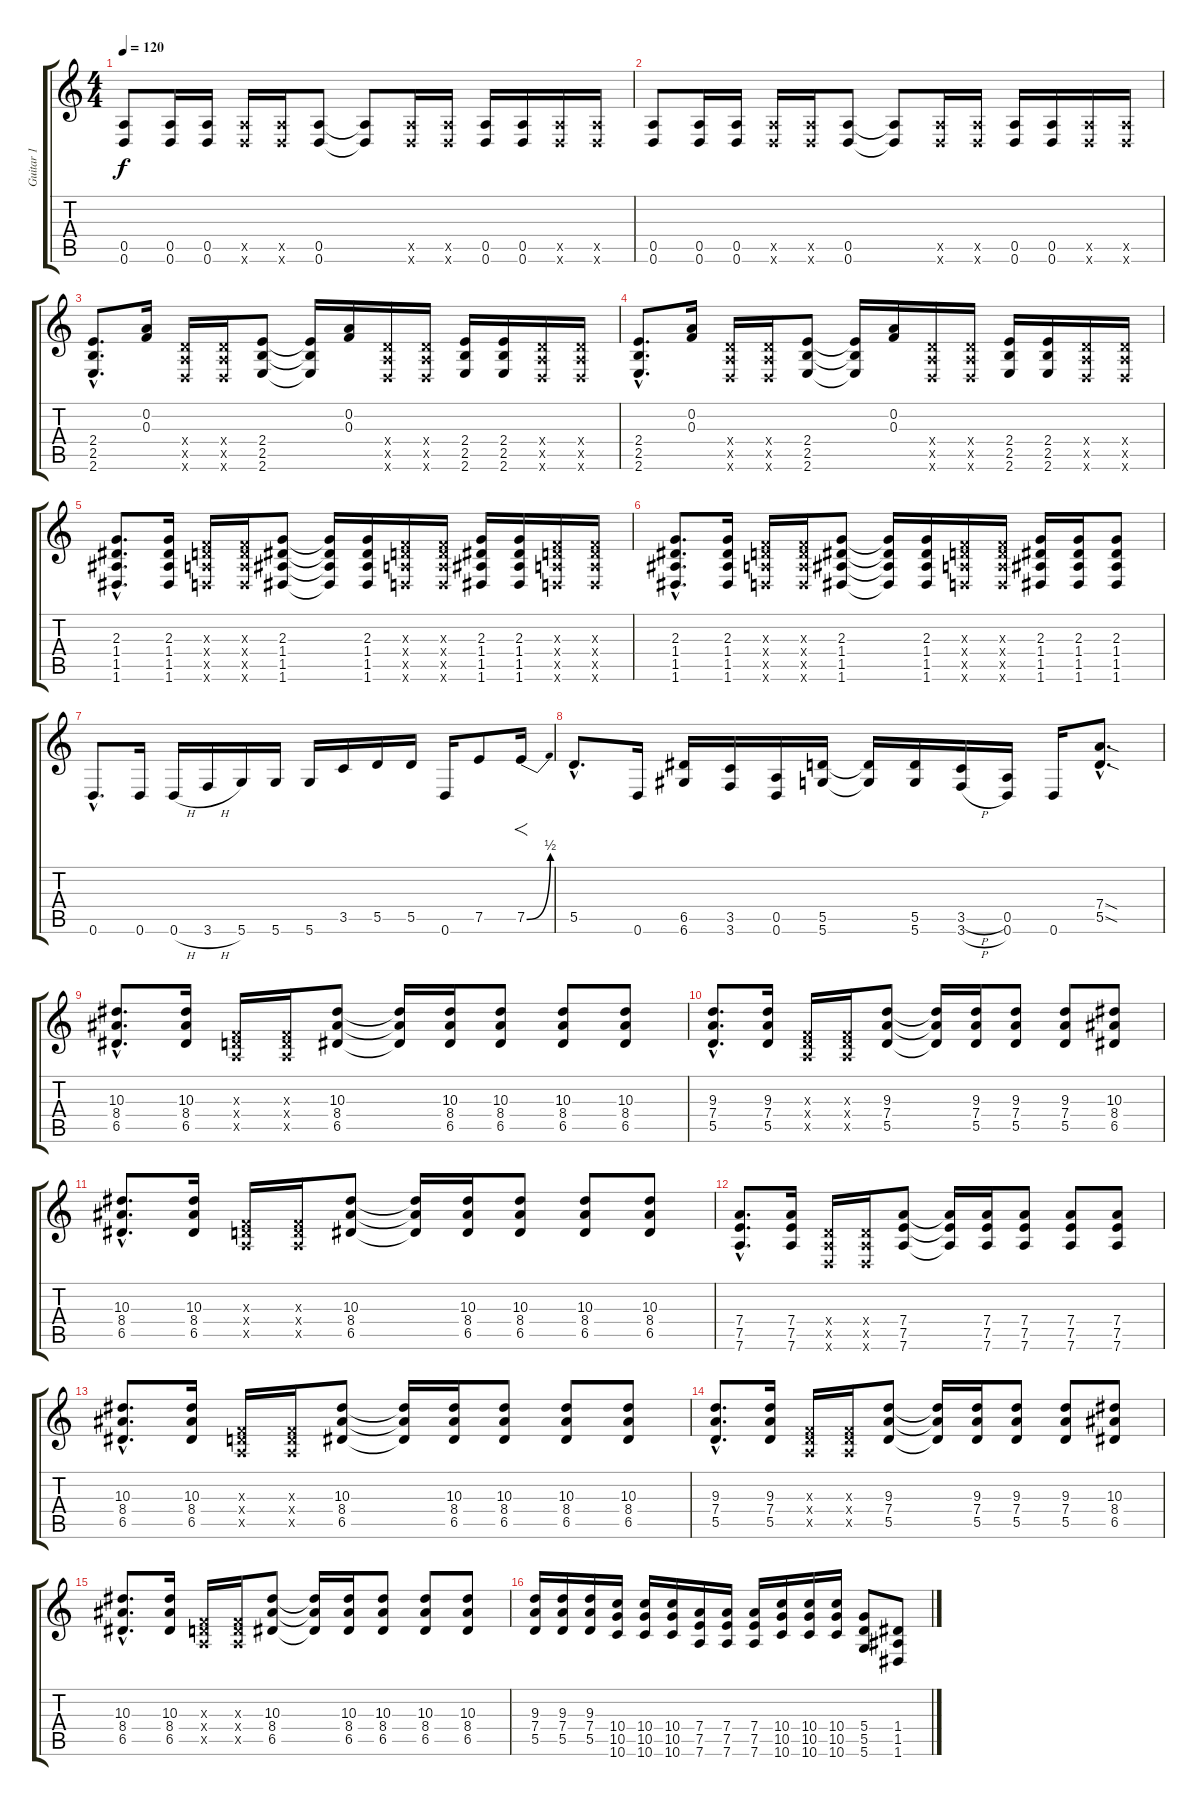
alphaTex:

\track ("Guitar 1" "Guitar 1") {instrument distortionguitar}
\staff {score tabs}
\tuning (E4 A3 F3 D3 A2 D2) {hide}
\ts (4 4)
\tempo 120
\clef g2
\ks c
(0.5 0.6).8{dy f} (0.5 0.6).16 (0.5 0.6).16 (0.5{x} 0.6{x}).16 (0.5{x} 0.6{x}).16 (0.5 0.6).8 (0.5{t} 0.6{t}).8 (0.5{x} 0.6{x}).16 (0.5{x} 0.6{x}).16 (0.5 0.6).16 (0.5 0.6).16 (0.5{x} 0.6{x}).16 (0.5{x} 0.6{x}).16 |
(0.5 0.6).8 (0.5 0.6).16 (0.5 0.6).16 (0.5{x} 0.6{x}).16 (0.5{x} 0.6{x}).16 (0.5 0.6).8 (0.5{t} 0.6{t}).8 (0.5{x} 0.6{x}).16 (0.5{x} 0.6{x}).16 (0.5 0.6).16 (0.5 0.6).16 (0.5{x} 0.6{x}).16 (0.5{x} 0.6{x}).16 |
(2.4{hac} 2.5{hac} 2.6{hac}).8{d} (0.2 0.3).16 (0.4{x} 0.5{x} 0.6{x}).16 (0.4{x} 0.5{x} 0.6{x}).16 (2.4 2.5 2.6).8 (2.4{t} 2.5{t} 2.6{t}).16 (0.2 0.3).16 (0.4{x} 0.5{x} 0.6{x}).16 (0.4{x} 0.5{x} 0.6{x}).16 (2.4 2.5 2.6).16 (2.4 2.5 2.6).16 (0.4{x} 0.5{x} 0.6{x}).16 (0.4{x} 0.5{x} 0.6{x}).16 |
(2.4{hac} 2.5{hac} 2.6{hac}).8{d} (0.2 0.3).16 (0.4{x} 0.5{x} 0.6{x}).16 (0.4{x} 0.5{x} 0.6{x}).16 (2.4 2.5 2.6).8 (2.4{t} 2.5{t} 2.6{t}).16 (0.2 0.3).16 (0.4{x} 0.5{x} 0.6{x}).16 (0.4{x} 0.5{x} 0.6{x}).16 (2.4 2.5 2.6).16 (2.4 2.5 2.6).16 (0.4{x} 0.5{x} 0.6{x}).16 (0.4{x} 0.5{x} 0.6{x}).16 |
(2.3{hac} 1.4{hac} 1.5{hac} 1.6{hac}).8{d} (2.3 1.4 1.5 1.6).16 (0.3{x} 0.4{x} 0.5{x} 0.6{x}).16 (0.3{x} 0.4{x} 0.5{x} 0.6{x}).16 (2.3 1.4 1.5 1.6).8 (2.3{t} 1.4{t} 1.5{t} 1.6{t}).16 (2.3 1.4 1.5 1.6).16 (0.3{x} 0.4{x} 0.5{x} 0.6{x}).16 (0.3{x} 0.4{x} 0.5{x} 0.6{x}).16 (2.3 1.4 1.5 1.6).16 (2.3 1.4 1.5 1.6).16 (0.3{x} 0.4{x} 0.5{x} 0.6{x}).16 (0.3{x} 0.4{x} 0.5{x} 0.6{x}).16 |
(2.3{hac} 1.4{hac} 1.5{hac} 1.6{hac}).8{d} (2.3 1.4 1.5 1.6).16 (0.3{x} 0.4{x} 0.5{x} 0.6{x}).16 (0.3{x} 0.4{x} 0.5{x} 0.6{x}).16 (2.3 1.4 1.5 1.6).8 (2.3{t} 1.4{t} 1.5{t} 1.6{t}).16 (2.3 1.4 1.5 1.6).16 (0.3{x} 0.4{x} 0.5{x} 0.6{x}).16 (0.3{x} 0.4{x} 0.5{x} 0.6{x}).16 (2.3 1.4 1.5 1.6).16 (2.3 1.4 1.5 1.6).16 (2.3 1.4 1.5 1.6).8 |
0.6{hac}.8{d} 0.6.16 0.6{h}.16 3.6{h}.16 5.6.16 5.6.16 5.6.16 3.5.16 5.5.16 5.5.16 0.6.16 7.5.8 7.5{be (bend 0 0 60 2)}.16{f} |
5.5{hac}.8{d} 0.6.16 (6.5 6.6).16 (3.5 3.6).16 (0.5 0.6).16 (5.5 5.6).16 (5.5{t} 5.6{t}).16 (5.5 5.6).16 (3.5{h} 3.6{h}).16 (0.5 0.6).16 0.6.16 (7.4{sod hac} 5.5{sod hac}).8{d} |
(10.3{hac} 8.4{hac} 6.5{hac}).8{d} (10.3 8.4 6.5).16 (0.3{x} 0.4{x} 0.5{x}).16 (0.3{x} 0.4{x} 0.5{x}).16 (10.3 8.4 6.5).8 (10.3{t} 8.4{t} 6.5{t}).16 (10.3 8.4 6.5).16 (10.3 8.4 6.5).8 (10.3 8.4 6.5).8 (10.3 8.4 6.5).8 |
(9.3{hac} 7.4{hac} 5.5{hac}).8{d} (9.3 7.4 5.5).16 (0.3{x} 0.4{x} 0.5{x}).16 (0.3{x} 0.4{x} 0.5{x}).16 (9.3 7.4 5.5).8 (9.3{t} 7.4{t} 5.5{t}).16 (9.3 7.4 5.5).16 (9.3 7.4 5.5).8 (9.3 7.4 5.5).8 (10.3 8.4 6.5).8 |
(10.3{hac} 8.4{hac} 6.5{hac}).8{d} (10.3 8.4 6.5).16 (0.3{x} 0.4{x} 0.5{x}).16 (0.3{x} 0.4{x} 0.5{x}).16 (10.3 8.4 6.5).8 (10.3{t} 8.4{t} 6.5{t}).16 (10.3 8.4 6.5).16 (10.3 8.4 6.5).8 (10.3 8.4 6.5).8 (10.3 8.4 6.5).8 |
(7.4{hac} 7.5{hac} 7.6{hac}).8{d} (7.4 7.5 7.6).16 (0.4{x} 0.5{x} 0.6{x}).16 (0.4{x} 0.5{x} 0.6{x}).16 (7.4 7.5 7.6).8 (7.4{t} 7.5{t} 7.6{t}).16 (7.4 7.5 7.6).16 (7.4 7.5 7.6).8 (7.4 7.5 7.6).8 (7.4 7.5 7.6).8 |
(10.3{hac} 8.4{hac} 6.5{hac}).8{d} (10.3 8.4 6.5).16 (0.3{x} 0.4{x} 0.5{x}).16 (0.3{x} 0.4{x} 0.5{x}).16 (10.3 8.4 6.5).8 (10.3{t} 8.4{t} 6.5{t}).16 (10.3 8.4 6.5).16 (10.3 8.4 6.5).8 (10.3 8.4 6.5).8 (10.3 8.4 6.5).8 |
(9.3{hac} 7.4{hac} 5.5{hac}).8{d} (9.3 7.4 5.5).16 (0.3{x} 0.4{x} 0.5{x}).16 (0.3{x} 0.4{x} 0.5{x}).16 (9.3 7.4 5.5).8 (9.3{t} 7.4{t} 5.5{t}).16 (9.3 7.4 5.5).16 (9.3 7.4 5.5).8 (9.3 7.4 5.5).8 (10.3 8.4 6.5).8 |
(10.3{hac} 8.4{hac} 6.5{hac}).8{d} (10.3 8.4 6.5).16 (0.3{x} 0.4{x} 0.5{x}).16 (0.3{x} 0.4{x} 0.5{x}).16 (10.3 8.4 6.5).8 (10.3{t} 8.4{t} 6.5{t}).16 (10.3 8.4 6.5).16 (10.3 8.4 6.5).8 (10.3 8.4 6.5).8 (10.3 8.4 6.5).8 |
(9.3 7.4 5.5).16 (9.3 7.4 5.5).16 (9.3 7.4 5.5).16 (10.4 10.5 10.6).16 (10.4 10.5 10.6).16 (10.4 10.5 10.6).16 (7.4 7.5 7.6).16 (7.4 7.5 7.6).16 (7.4 7.5 7.6).16 (10.4 10.5 10.6).16 (10.4 10.5 10.6).16 (10.4 10.5 10.6).16 (5.4 5.5 5.6).8 (1.4 1.5 1.6).8
